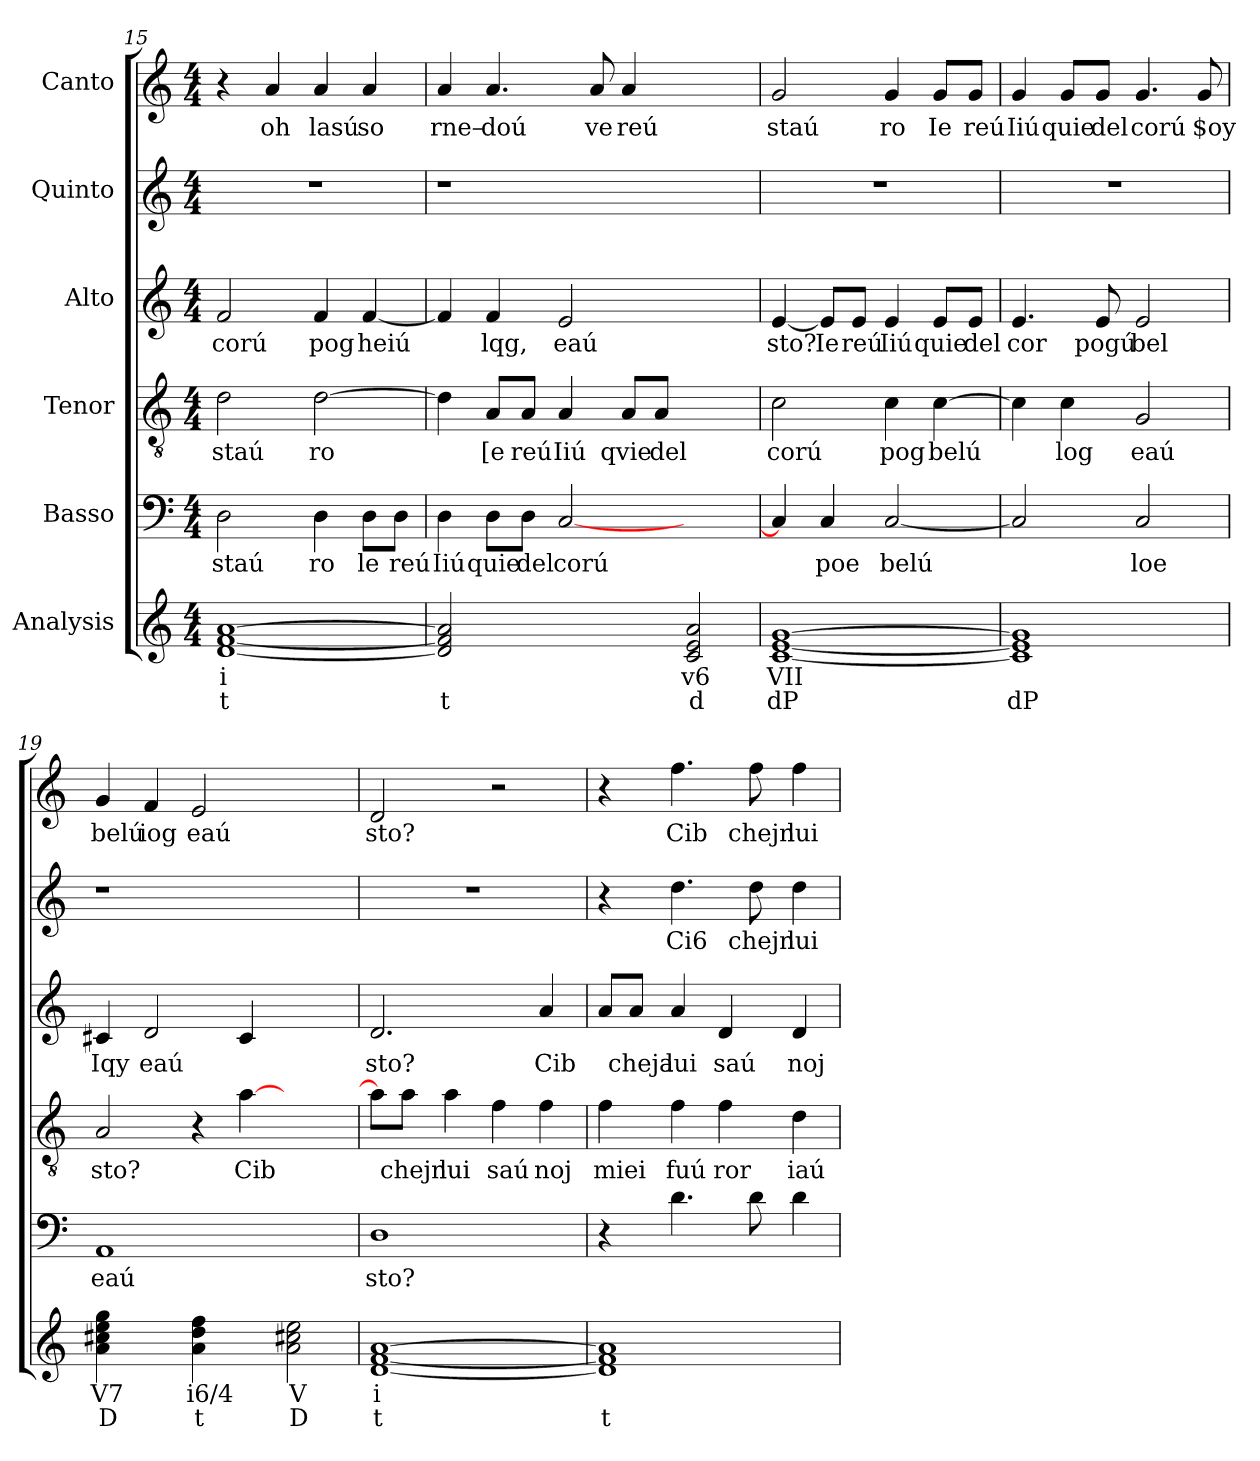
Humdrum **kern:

**kern	**text	**text	**kern	**text	**kern	**text	**kern	**text	**kern	**text	**kern	**text
*part6	*part6	*part6	*part5	*part5	*part4	*part4	*part3	*part3	*part2	*part2	*part1	*part1
*staff6	*staff6	*staff6	*staff5	*staff5	*staff4	*staff4	*staff3	*staff3	*staff2	*staff2	*staff1	*staff1
*I"Analysis	*	*	*I"Basso	*	*I"Tenor	*	*I"Alto	*	*I"Quinto	*	*I"Canto	*
*	*	*	*clefF4	*	*clefGv2	*	*clefG2	*	*clefG2	*	*clefG2	*
*k[]	*	*	*k[]	*	*k[]	*	*k[]	*	*k[]	*	*k[]	*
*M4/4	*	*	*M4/4	*	*M4/4	*	*M4/4	*	*M4/4	*	*M4/4	*
=15	=15	=15	=15	=15	=15	=15	=15	=15	=15	=15	=15	=15
!	!	!	!	!LO:LY:b	!	!	!	!	!	!	!	!
!	!	!	!	!	!	!LO:LY:b	!	!	!	!	!	!
!	!	!	!	!	!	!	!	!LO:LY:b	!	!	!	!
[1d [1f [1a	i	t	2D\	staú	2d\	staú	2f/	corú	1r	.	4r	.
!	!	!	!	!	!	!	!	!	!	!	!	!LO:LY:b
.	.	.	.	.	.	.	.	.	.	.	4a/	oh
!	!	!	!	!LO:LY:b	!	!	!	!	!	!	!	!
!	!	!	!	!	!	!LO:LY:b	!	!	!	!	!	!
!	!	!	!	!	!	!	!	!LO:LY:b	!	!	!	!
!	!	!	!	!	!	!	!	!	!	!	!	!LO:LY:b
.	.	.	4D\	ro	[2d\	ro	4f/	pog	.	.	4a/	lasú
!	!	!	!	!LO:LY:b	!	!	!	!	!	!	!	!
!	!	!	!	!	!	!	!	!LO:LY:b	!	!	!	!
!	!	!	!	!	!	!	!	!	!	!	!	!LO:LY:b
.	.	.	8D\L	le	.	.	[4f/	heiú	.	.	4a/	so
!	!	!	!	!LO:LY:b	!	!	!	!	!	!	!	!
.	.	.	8D\J	reú	.	.	.	.	.	.	.	.
=16	=16	=16	=16	=16	=16	=16	=16	=16	=16	=16	=16	=16
!	!	!	!	!LO:LY:b	!	!	!	!	!	!	!	!
!	!	!	!	!	!	!	!	!	!	!	!	!LO:LY:b
2d] 2f] 2a]	.	t	4D\	Iiú	4d\]	.	4f/]	.	1r	.	4a/	rne–
!	!	!	!	!LO:LY:b	!	!	!	!	!	!	!	!
!	!	!	!	!	!	!LO:LY:b	!	!	!	!	!	!
!	!	!	!	!	!	!	!	!LO:LY:b	!	!	!	!
!	!	!	!	!	!	!	!	!	!	!	!	!LO:LY:b
.	.	.	8D\L	quie	8A/L	[e	4f/	lqg,	.	.	4.a/	doú
!	!	!	!	!LO:LY:b	!	!	!	!	!	!	!	!
!	!	!	!	!	!	!LO:LY:b	!	!	!	!	!	!
.	.	.	8D\J	del	8A/J	reú	.	.	.	.	.	.
!	!	!	!	!LO:LY:b	!	!	!	!	!	!	!	!
!	!	!	!	!	!	!LO:LY:b	!	!	!	!	!	!
!	!	!	!	!	!	!	!	!LO:LY:b	!	!	!	!
2ryy	.	.	[2C/	corú	4A/	Iiú	2e/	eaú	.	.	.	.
!	!	!	!	!	!	!	!	!	!	!	!	!LO:LY:b
.	.	.	.	.	.	.	.	.	.	.	8a/	ve
!	!	!	!	!	!	!LO:LY:b	!	!	!	!	!	!
!	!	!	!	!	!	!	!	!	!	!	!	!LO:LY:b
.	.	.	.	.	8A/L	qvie	.	.	.	.	4a/	reú
!	!	!	!	!	!	!LO:LY:b	!	!	!	!	!	!
.	.	.	.	.	8A/J	del	.	.	.	.	.	.
2c 2e 2a	v6	d	2ryy	.	2ryy	.	2ryy	.	2ryy	.	2ryy	.
=17	=17	=17	=17	=17	=17	=17	=17	=17	=17	=17	=17	=17
!	!	!	!	!	!	!LO:LY:b	!	!	!	!	!	!
!	!	!	!	!	!	!	!	!LO:LY:b	!	!	!	!
!	!	!	!	!	!	!	!	!	!	!	!	!LO:LY:b
[1c [1e [1g	VII	dP	4C/]	.	2c\	corú	[4e/	sto?	1r	.	2g/	staú
!	!	!	!	!LO:LY:b	!	!	!	!	!	!	!	!
!	!	!	!	!	!	!	!	!LO:LY:b	!	!	!	!
.	.	.	4C/	poe	.	.	8e/L]	Ie	.	.	.	.
!	!	!	!	!	!	!	!	!LO:LY:b	!	!	!	!
.	.	.	.	.	.	.	8e/J	reú	.	.	.	.
!	!	!	!	!LO:LY:b	!	!	!	!	!	!	!	!
!	!	!	!	!	!	!LO:LY:b	!	!	!	!	!	!
!	!	!	!	!	!	!	!	!LO:LY:b	!	!	!	!
!	!	!	!	!	!	!	!	!	!	!	!	!LO:LY:b
.	.	.	[2C/	belú	4c\	pog	4e/	Iiú	.	.	4g/	ro
!	!	!	!	!	!	!LO:LY:b	!	!	!	!	!	!
!	!	!	!	!	!	!	!	!LO:LY:b	!	!	!	!
!	!	!	!	!	!	!	!	!	!	!	!	!LO:LY:b
.	.	.	.	.	[4c\	belú	8e/L	quie	.	.	8g/L	Ie
!	!	!	!	!	!	!	!	!LO:LY:b	!	!	!	!
!	!	!	!	!	!	!	!	!	!	!	!	!LO:LY:b
.	.	.	.	.	.	.	8e/J	del	.	.	8g/J	reú
=18	=18	=18	=18	=18	=18	=18	=18	=18	=18	=18	=18	=18
!	!	!	!	!	!	!	!	!LO:LY:b	!	!	!	!
!	!	!	!	!	!	!	!	!	!	!	!	!LO:LY:b
1c] 1e] 1g]	.	dP	2C/]	.	4c\]	.	4.e/	cor	1r	.	4g/	Iiú
!	!	!	!	!	!	!LO:LY:b	!	!	!	!	!	!
!	!	!	!	!	!	!	!	!	!	!	!	!LO:LY:b
.	.	.	.	.	4c\	log	.	.	.	.	8g/L	quie
!	!	!	!	!	!	!	!	!LO:LY:b	!	!	!	!
!	!	!	!	!	!	!	!	!	!	!	!	!LO:LY:b
.	.	.	.	.	.	.	8e/	pogú	.	.	8g/J	del
!	!	!	!	!LO:LY:b	!	!	!	!	!	!	!	!
!	!	!	!	!	!	!LO:LY:b	!	!	!	!	!	!
!	!	!	!	!	!	!	!	!LO:LY:b	!	!	!	!
!	!	!	!	!	!	!	!	!	!	!	!	!LO:LY:b
.	.	.	2C/	loe	2G/	eaú	2e/	bel	.	.	4.g/	corú
!	!	!	!	!	!	!	!	!	!	!	!	!LO:LY:b
.	.	.	.	.	.	.	.	.	.	.	8g/	$oy
=19	=19	=19	=19	=19	=19	=19	=19	=19	=19	=19	=19	=19
!	!	!	!	!LO:LY:b	!	!	!	!	!	!	!	!
!	!	!	!	!	!	!LO:LY:b	!	!	!	!	!	!
!	!	!	!	!	!	!	!	!LO:LY:b	!	!	!	!
!	!	!	!	!	!	!	!	!	!	!	!	!LO:LY:b
4a 4cc#X 4ee 4gg	V7	D	1AA	eaú	2A/	sto?	4c#X/	Iqy	1r	.	4g/	belú
!	!	!	!	!	!	!	!	!LO:LY:b	!	!	!	!
!	!	!	!	!	!	!	!	!	!	!	!	!LO:LY:b
4ryy	.	.	.	.	.	.	2d/	eaú	.	.	4f/	iog
!	!	!	!	!	!	!	!	!	!	!	!	!LO:LY:b
4a 4dd 4ff	i6/4	t	.	.	4r	.	.	.	.	.	2e/	eaú
!	!	!	!	!	!	!LO:LY:b	!	!	!	!	!	!
4ryy	.	.	.	.	[4a\	Cib	4c#/	.	.	.	.	.
2a 2cc#X 2ee	V	D	2ryy	.	2ryy	.	2ryy	.	2ryy	.	2ryy	.
=20	=20	=20	=20	=20	=20	=20	=20	=20	=20	=20	=20	=20
!	!	!	!	!LO:LY:b	!	!	!	!	!	!	!	!
!	!	!	!	!	!	!	!	!LO:LY:b	!	!	!	!
!	!	!	!	!	!	!	!	!	!	!	!	!LO:LY:b
[1d [1f [1a	i	t	1D	sto?	8a\L]	.	2.d/	sto?	1r	.	2d/	sto?
!	!	!	!	!	!	!LO:LY:b	!	!	!	!	!	!
.	.	.	.	.	8a\J	chejn	.	.	.	.	.	.
!	!	!	!	!	!	!LO:LY:b	!	!	!	!	!	!
.	.	.	.	.	4a\	lui	.	.	.	.	.	.
!	!	!	!	!	!	!LO:LY:b	!	!	!	!	!	!
.	.	.	.	.	4f\	saú	.	.	.	.	2r	.
!	!	!	!	!	!	!LO:LY:b	!	!	!	!	!	!
!	!	!	!	!	!	!	!	!LO:LY:b	!	!	!	!
.	.	.	.	.	4f\	noj	4a/	Cib	.	.	.	.
=21	=21	=21	=21	=21	=21	=21	=21	=21	=21	=21	=21	=21
!	!	!	!	!	!	!LO:LY:b	!	!	!	!	!	!
1d] 1f] 1a]	.	t	4r	.	4f\	miei	8a/L	.	4r	.	4r	.
!	!	!	!	!	!	!	!	!LO:LY:b	!	!	!	!
.	.	.	.	.	.	.	8a/J	cheja	.	.	.	.
!	!	!	!	!	!	!LO:LY:b	!	!	!	!	!	!
!	!	!	!	!	!	!	!	!LO:LY:b	!	!	!	!
!	!	!	!	!	!	!	!	!	!	!LO:LY:b	!	!
!	!	!	!	!	!	!	!	!	!	!	!	!LO:LY:b
.	.	.	4.d\	.	4f\	fuú	4a/	lui	4.dd\	Ci6	4.ff\	Cib
!	!	!	!	!	!	!LO:LY:b	!	!	!	!	!	!
!	!	!	!	!	!	!	!	!LO:LY:b	!	!	!	!
.	.	.	.	.	4f\	ror	4d/	saú	.	.	.	.
!	!	!	!	!	!	!	!	!	!	!LO:LY:b	!	!
!	!	!	!	!	!	!	!	!	!	!	!	!LO:LY:b
.	.	.	8d\	.	.	.	.	.	8dd\	chejn	8ff\	chejn
!	!	!	!	!	!	!LO:LY:b	!	!	!	!	!	!
!	!	!	!	!	!	!	!	!LO:LY:b	!	!	!	!
!	!	!	!	!	!	!	!	!	!	!LO:LY:b	!	!
!	!	!	!	!	!	!	!	!	!	!	!	!LO:LY:b
.	.	.	4d\	.	4d\	iaú	4d/	noj	4dd\	lui	4ff\	lui
=	=	=	=	=	=	=	=	=	=	=	=	=
*-	*-	*-	*-	*-	*-	*-	*-	*-	*-	*-	*-	*-
